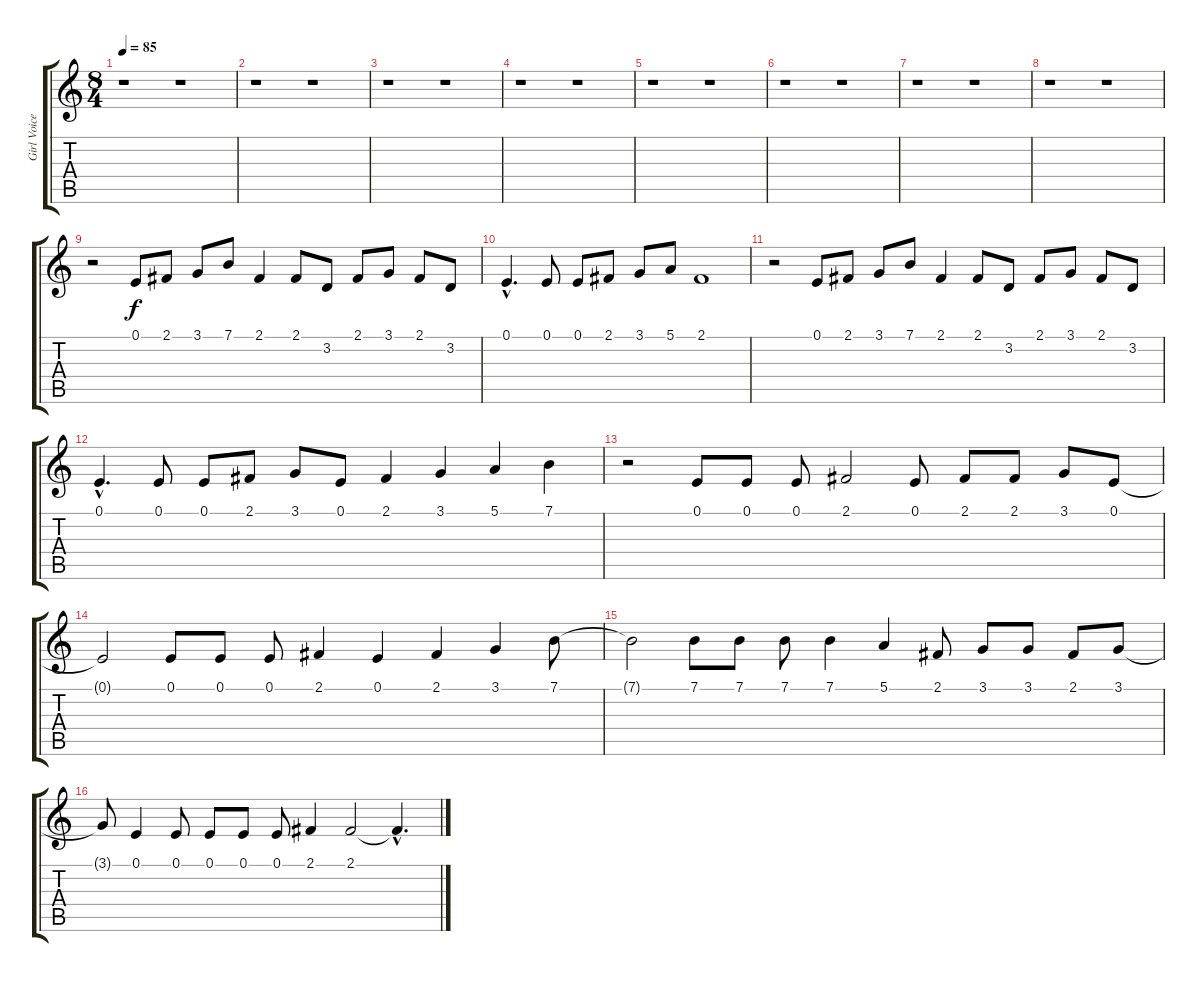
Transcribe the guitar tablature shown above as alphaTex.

\track ("Girl Voice" "Girl Voice") {instrument choiraahs}
\staff {score tabs}
\tuning (E4 B3 G3 D3 A2 E2) {hide}
\ts (8 4)
\tempo 85
\clef g2
\ks c
r.1{dy f instrument choiraahs} r.1 |
r.1 r.1 |
r.1 r.1 |
r.1 r.1 |
r.1 r.1 |
r.1 r.1 |
r.1 r.1 |
r.1 r.1 |
r.2 0.1.8 2.1.8 3.1.8 7.1.8 2.1.4 2.1.8 3.2.8 2.1.8 3.1.8 2.1.8 3.2.8 |
0.1{hac}.4{d} 0.1.8 0.1.8 2.1.8 3.1.8 5.1.8 2.1.1 |
r.2 0.1.8 2.1.8 3.1.8 7.1.8 2.1.4 2.1.8 3.2.8 2.1.8 3.1.8 2.1.8 3.2.8 |
0.1{hac}.4{d} 0.1.8 0.1.8 2.1.8 3.1.8 0.1.8 2.1.4 3.1.4 5.1.4 7.1.4 |
r.2 0.1.8 0.1.8 0.1.8 2.1.2 0.1.8 2.1.8 2.1.8 3.1.8 0.1.8 |
0.1{t}.2 0.1.8 0.1.8 0.1.8 2.1.4 0.1.4 2.1.4 3.1.4 7.1.8 |
7.1{t}.2 7.1.8 7.1.8 7.1.8 7.1.4 5.1.4 2.1.8 3.1.8 3.1.8 2.1.8 3.1.8 |
3.1{t}.8 0.1.4 0.1.8 0.1.8 0.1.8 0.1.8 2.1.4 2.1.2 2.1{hac t}.4{d}
